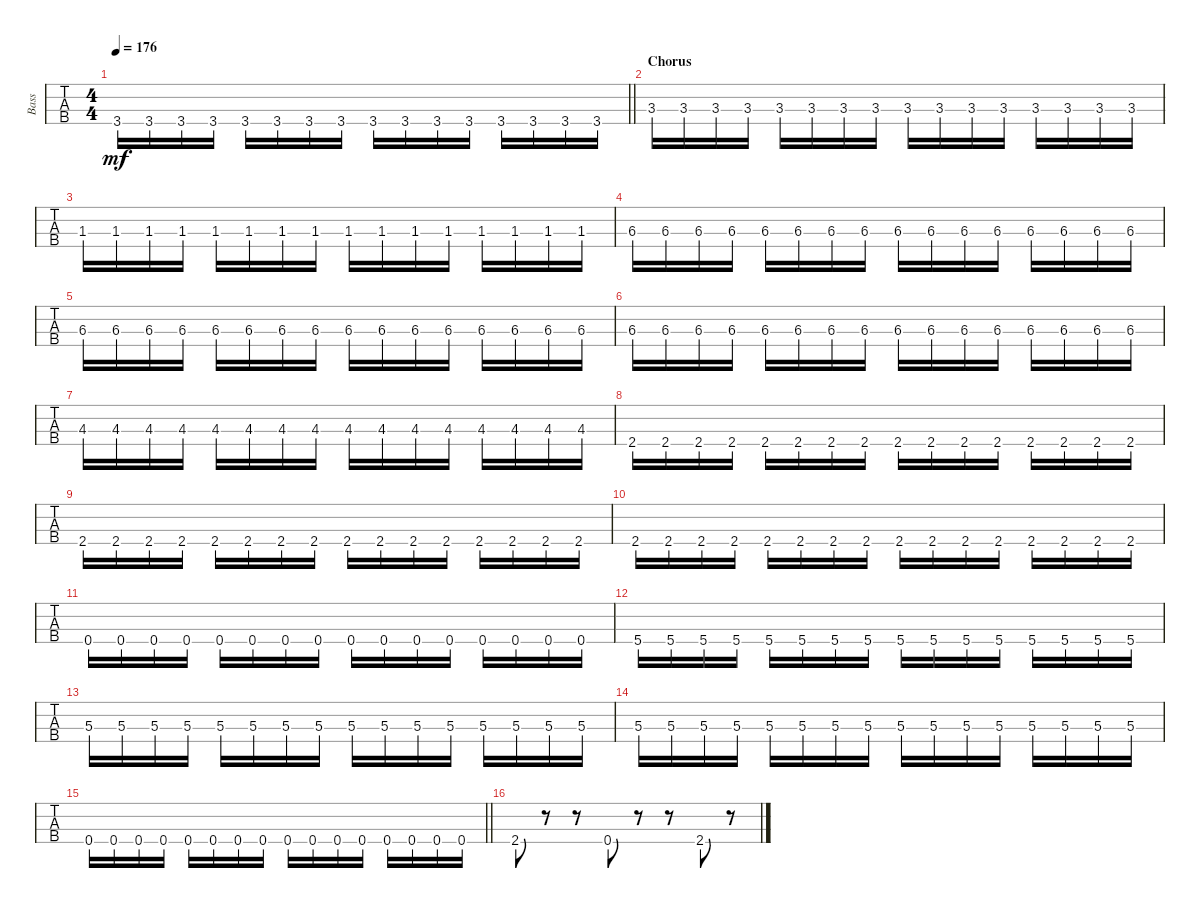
\track ("Bass" "Bass") {instrument electricbassfinger}
\staff {tabs}
\tuning (G2 D2 A1 E1) {hide}
\ts (4 4)
\tempo 176
\clef f4
\barLineRight lightlight
\ks cminor
3.4.16{dy mf} 3.4.16 3.4.16 3.4.16 3.4.16 3.4.16 3.4.16 3.4.16 3.4.16 3.4.16 3.4.16 3.4.16 3.4.16 3.4.16 3.4.16 3.4.16 |
\section ("" "Chorus")
3.3.16 3.3.16 3.3.16 3.3.16 3.3.16 3.3.16 3.3.16 3.3.16 3.3.16 3.3.16 3.3.16 3.3.16 3.3.16 3.3.16 3.3.16 3.3.16 |
1.3.16 1.3.16 1.3.16 1.3.16 1.3.16 1.3.16 1.3.16 1.3.16 1.3.16 1.3.16 1.3.16 1.3.16 1.3.16 1.3.16 1.3.16 1.3.16 |
6.3.16 6.3.16 6.3.16 6.3.16 6.3.16 6.3.16 6.3.16 6.3.16 6.3.16 6.3.16 6.3.16 6.3.16 6.3.16 6.3.16 6.3.16 6.3.16 |
6.3.16 6.3.16 6.3.16 6.3.16 6.3.16 6.3.16 6.3.16 6.3.16 6.3.16 6.3.16 6.3.16 6.3.16 6.3.16 6.3.16 6.3.16 6.3.16 |
\ks ebminor
6.3.16 6.3.16 6.3.16 6.3.16 6.3.16 6.3.16 6.3.16 6.3.16 6.3.16 6.3.16 6.3.16 6.3.16 6.3.16 6.3.16 6.3.16 6.3.16 |
4.3.16 4.3.16 4.3.16 4.3.16 4.3.16 4.3.16 4.3.16 4.3.16 4.3.16 4.3.16 4.3.16 4.3.16 4.3.16 4.3.16 4.3.16 4.3.16 |
2.4.16 2.4.16 2.4.16 2.4.16 2.4.16 2.4.16 2.4.16 2.4.16 2.4.16 2.4.16 2.4.16 2.4.16 2.4.16 2.4.16 2.4.16 2.4.16 |
2.4.16 2.4.16 2.4.16 2.4.16 2.4.16 2.4.16 2.4.16 2.4.16 2.4.16 2.4.16 2.4.16 2.4.16 2.4.16 2.4.16 2.4.16 2.4.16 |
\ks f#minor
2.4.16 2.4.16 2.4.16 2.4.16 2.4.16 2.4.16 2.4.16 2.4.16 2.4.16 2.4.16 2.4.16 2.4.16 2.4.16 2.4.16 2.4.16 2.4.16 |
0.4.16 0.4.16 0.4.16 0.4.16 0.4.16 0.4.16 0.4.16 0.4.16 0.4.16 0.4.16 0.4.16 0.4.16 0.4.16 0.4.16 0.4.16 0.4.16 |
5.4.16 5.4.16 5.4.16 5.4.16 5.4.16 5.4.16 5.4.16 5.4.16 5.4.16 5.4.16 5.4.16 5.4.16 5.4.16 5.4.16 5.4.16 5.4.16 |
5.3.16 5.3.16 5.3.16 5.3.16 5.3.16 5.3.16 5.3.16 5.3.16 5.3.16 5.3.16 5.3.16 5.3.16 5.3.16 5.3.16 5.3.16 5.3.16 |
5.3.16 5.3.16 5.3.16 5.3.16 5.3.16 5.3.16 5.3.16 5.3.16 5.3.16 5.3.16 5.3.16 5.3.16 5.3.16 5.3.16 5.3.16 5.3.16 |
\barLineRight lightlight
0.4.16 0.4.16 0.4.16 0.4.16 0.4.16 0.4.16 0.4.16 0.4.16 0.4.16 0.4.16 0.4.16 0.4.16 0.4.16 0.4.16 0.4.16 0.4.16 |
\section ("" "")
2.4.8 r.8 r.8 0.4.8 r.8 r.8 2.4.8 r.8
